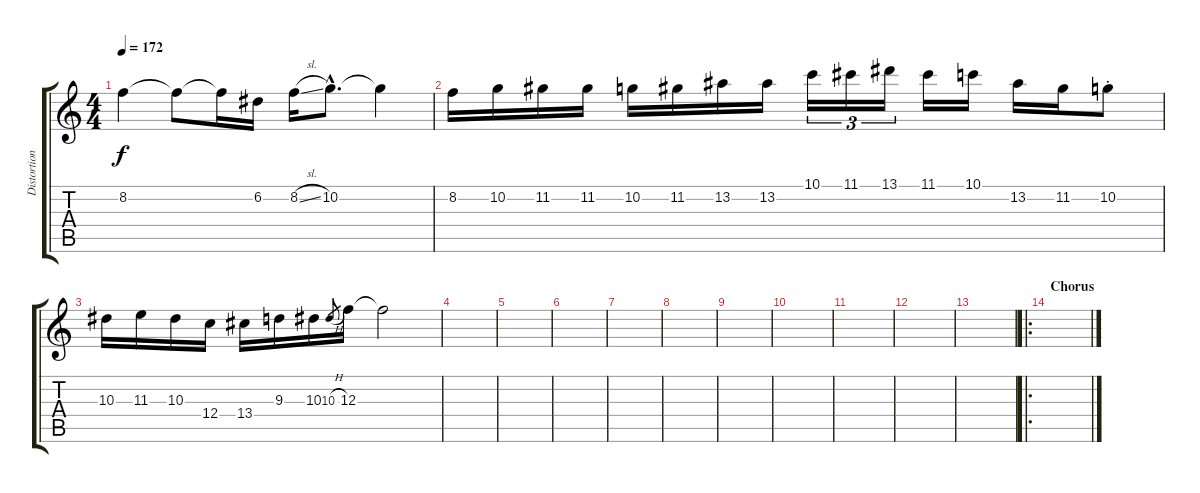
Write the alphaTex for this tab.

\track ("Distortion/Clean Guitar" "Distortion") {instrument distortionguitar}
\staff {score tabs}
\tuning (D4 A3 F3 C3 G2 C2) {hide}
\ts (4 4)
\tempo 172
\clef g2
\ks c
8.2{t}.4{dy f} 8.2{t}.8 8.2{t}.16 6.2.16 8.2{sl}.16 10.2{hac}.8{d} 10.2{t}.4 |
8.2.16 10.2.16 11.2.16 11.2.16 10.2.16 11.2.16 13.2.16 13.2.16 10.1.16{tu (3 2)} 11.1.16{tu (3 2)} 13.1.16{tu (3 2)} 11.1.16 10.1.16 13.2.16 11.2.16 10.2{st}.8 |
10.3.16 11.3.16 10.3.16 12.4.16 13.4.16 9.3.16 10.3.16 10.3{h}.8{gr} 12.3.16 12.3{t}.2 |
|
|
|
|
|
|
|
|
|
|
\ro
\section ("" "Chorus")
